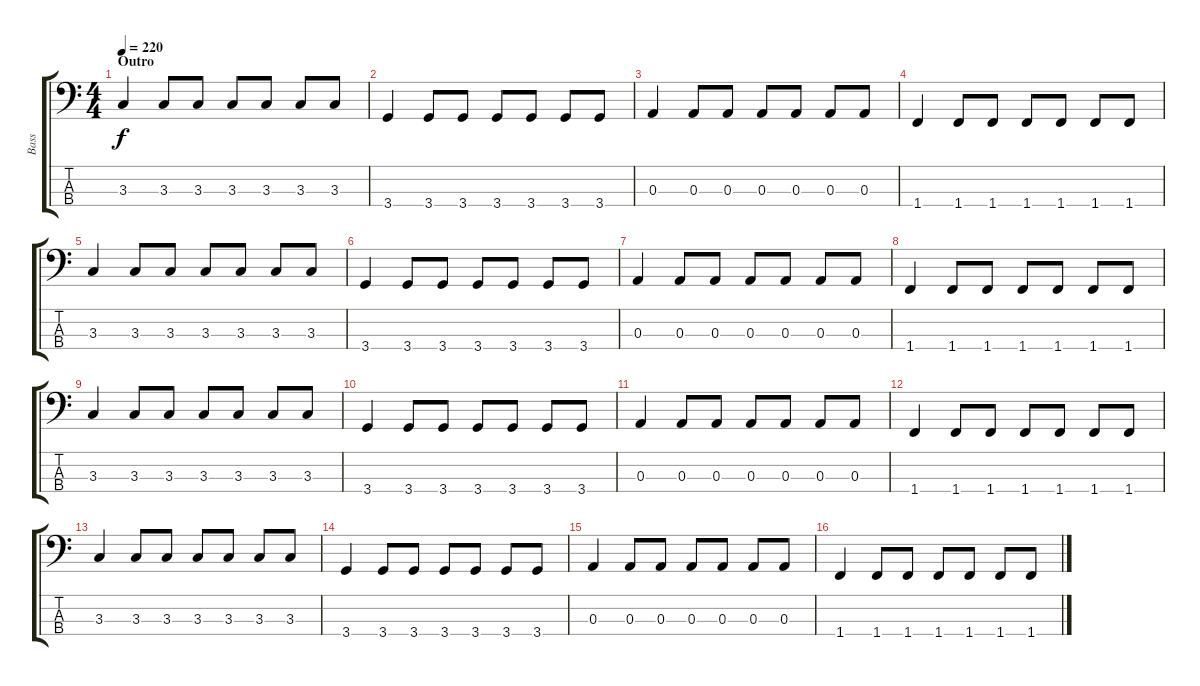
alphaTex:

\track ("Bass" "Bass") {instrument electricbasspick}
\staff {score tabs}
\tuning (G2 D2 A1 E1) {hide}
\ts (4 4)
\section ("" "Outro")
\tempo 220
\clef f4
\ks c
3.3.4{dy f} 3.3.8 3.3.8 3.3.8 3.3.8 3.3.8 3.3.8 |
3.4.4 3.4.8 3.4.8 3.4.8 3.4.8 3.4.8 3.4.8 |
0.3.4 0.3.8 0.3.8 0.3.8 0.3.8 0.3.8 0.3.8 |
1.4.4 1.4.8 1.4.8 1.4.8 1.4.8 1.4.8 1.4.8 |
3.3.4 3.3.8 3.3.8 3.3.8 3.3.8 3.3.8 3.3.8 |
3.4.4 3.4.8 3.4.8 3.4.8 3.4.8 3.4.8 3.4.8 |
0.3.4 0.3.8 0.3.8 0.3.8 0.3.8 0.3.8 0.3.8 |
1.4.4 1.4.8 1.4.8 1.4.8 1.4.8 1.4.8 1.4.8 |
3.3.4 3.3.8 3.3.8 3.3.8 3.3.8 3.3.8 3.3.8 |
3.4.4 3.4.8 3.4.8 3.4.8 3.4.8 3.4.8 3.4.8 |
0.3.4 0.3.8 0.3.8 0.3.8 0.3.8 0.3.8 0.3.8 |
1.4.4 1.4.8 1.4.8 1.4.8 1.4.8 1.4.8 1.4.8 |
3.3.4 3.3.8 3.3.8 3.3.8 3.3.8 3.3.8 3.3.8 |
3.4.4 3.4.8 3.4.8 3.4.8 3.4.8 3.4.8 3.4.8 |
0.3.4 0.3.8 0.3.8 0.3.8 0.3.8 0.3.8 0.3.8 |
1.4.4 1.4.8 1.4.8 1.4.8 1.4.8 1.4.8 1.4.8
